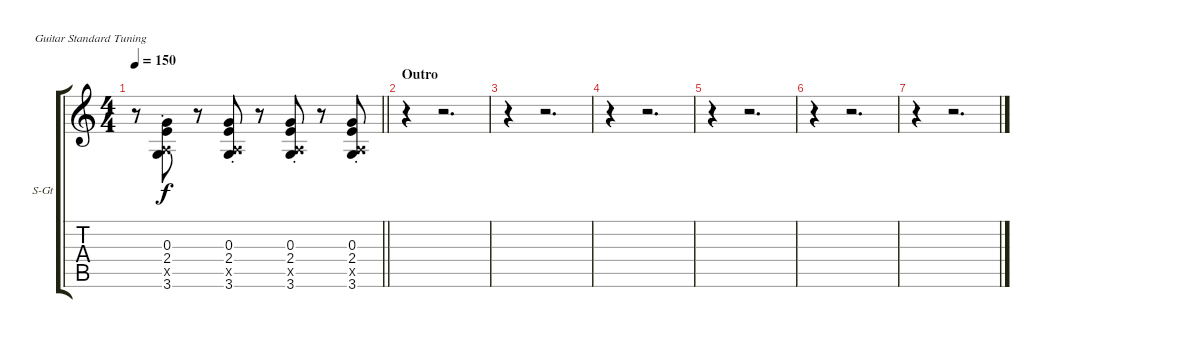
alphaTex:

\bracketExtendMode groupsimilarinstruments
\firstSystemTrackNameOrientation horizontal
\otherSystemsTrackNameOrientation horizontal
\track ("Accordion" "S-Gt") {instrument accordion}
\staff {score tabs}
\tuning (E4 B3 G3 D3 A2 E2)
\displaytranspose 12
\ts (4 4)
\tempo 150
\clef g2
\barLineRight lightlight
\ks c
r.8{dy f beam Down} (0.3{st} 2.4{st} 0.5{x} 3.6{st}).8{beam Up} r.8{beam Up} (0.3{st} 2.4{st} 0.5{x} 3.6{st}).8{beam Up} r.8{beam Up} (0.3{st} 2.4{st} 0.5{x} 3.6{st}).8{beam Up} r.8{beam Up} (0.3{st} 2.4{st} 0.5{x} 3.6{st}).8{beam Up} |
\section ("" "Outro")
r.4{beam Down} r.2{d beam Down} |
r.4{beam Down} r.2{d beam Down} |
r.4{beam Down} r.2{d beam Down} |
r.4{beam Down} r.2{d beam Down} |
r.4{beam Down} r.2{d beam Down} |
r.4{beam Down} r.2{d beam Down}
